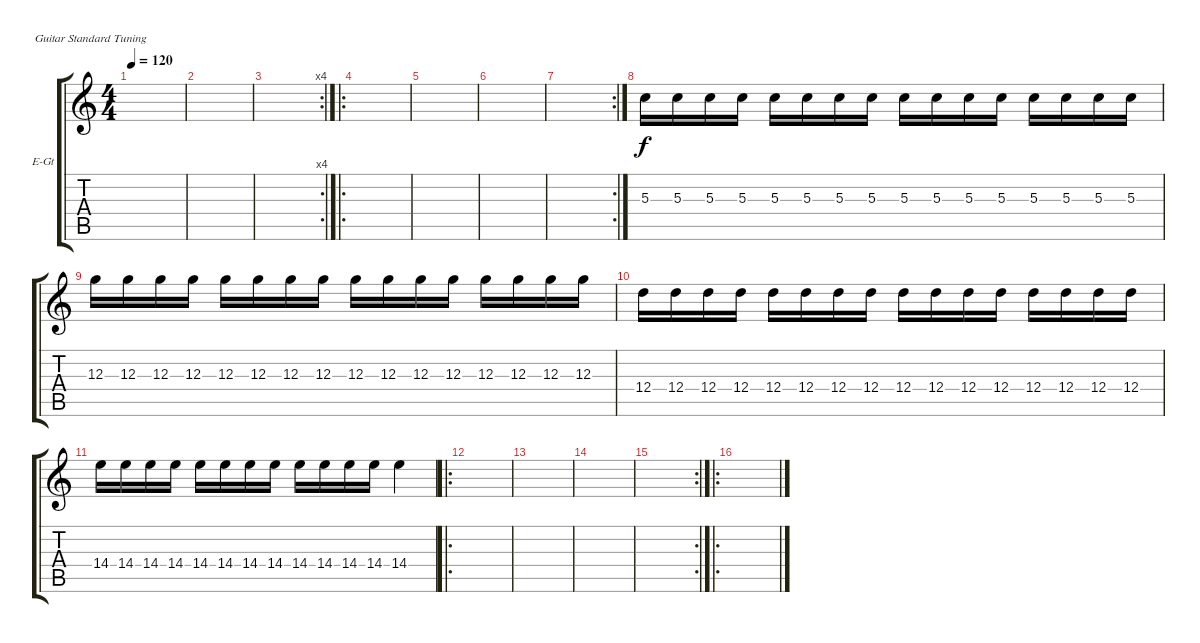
\defaultSystemsLayout 4
\bracketExtendMode groupsimilarinstruments
\firstSystemTrackNameOrientation horizontal
\otherSystemsTrackNameOrientation horizontal
\track ("Electric Guitar" "E-Gt") {instrument guitarharmonics}
\staff {score tabs}
\tuning (E4 B3 G3 D3 A2 E2)
\ts (4 4)
\tempo 120
\clef g2
\scale
0.312821
\ks c
|
\scale
0.303483 |
\rc 4
\scale
0.333333 |
\ro
\scale
0.363184 |
\scale
0.322751 |
\scale
0.322751 |
\rc 2
\scale
0.354497 |
\scale
0.333333 5.3.16 5.3.16 5.3.16 5.3.16 5.3.16 5.3.16 5.3.16 5.3.16 5.3.16 5.3.16 5.3.16 5.3.16 5.3.16 5.3.16 5.3.16 5.3.16 |
\scale
0.333333 12.3.16 12.3.16 12.3.16 12.3.16 12.3.16 12.3.16 12.3.16 12.3.16 12.3.16 12.3.16 12.3.16 12.3.16 12.3.16 12.3.16 12.3.16 12.3.16 |
\scale
0.333333 12.4.16 12.4.16 12.4.16 12.4.16 12.4.16 12.4.16 12.4.16 12.4.16 12.4.16 12.4.16 12.4.16 12.4.16 12.4.16 12.4.16 12.4.16 12.4.16 |
\scale
0.312821 14.4.16 14.4.16 14.4.16 14.4.16 14.4.16 14.4.16 14.4.16 14.4.16 14.4.16 14.4.16 14.4.16 14.4.16 14.4.4 |
\ro
\scale
0.374359 |
\scale
0.312821 |
\scale
0.303483 |
\rc 2
\scale
0.333333 |
\ro
\scale
0.363184
